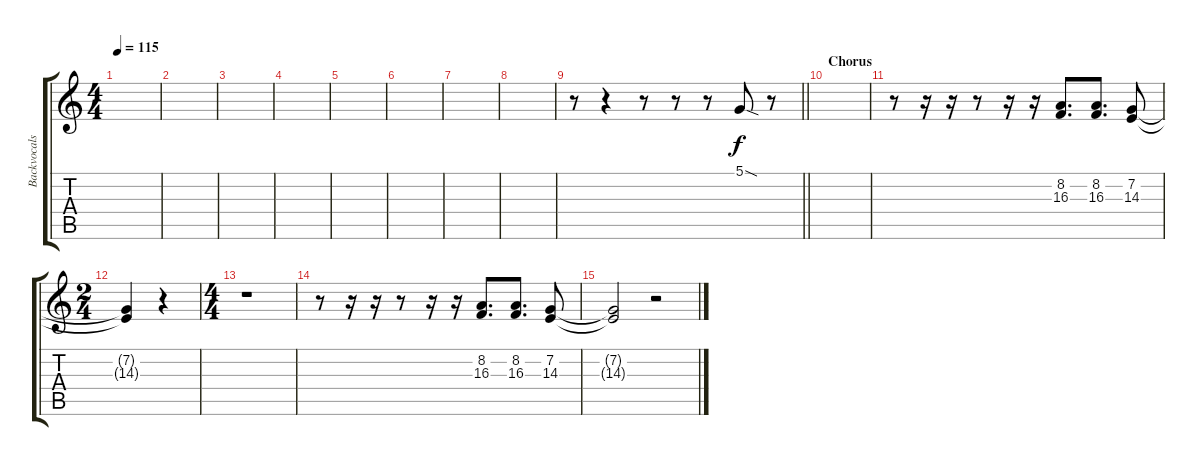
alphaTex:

\track ("Backvocals" "Backvocals") {instrument lead6voice}
\staff {score tabs}
\tuning (D4 A3 F3 C3 G2 D2) {hide}
\ts (4 4)
\tempo 115
\clef g2
\ks c
|
|
|
|
|
|
|
|
\barLineRight lightlight
r.8 r.4 r.8 r.8 r.8 5.1{sod}.8 r.8 |
\section ("" "Chorus")
|
r.8 r.16 r.16 r.8 r.16 r.16 (8.2 16.3).8{d} (8.2 16.3).8{d} (7.2 14.3).8 |
\ts (2 4)
(7.2{t} 14.3{t}).4 r.4 |
\ts (4 4)
r.1 |
r.8 r.16 r.16 r.8 r.16 r.16 (8.2 16.3).8{d} (8.2 16.3).8{d} (7.2 14.3).8 |
(7.2{t} 14.3{t}).2 r.2
